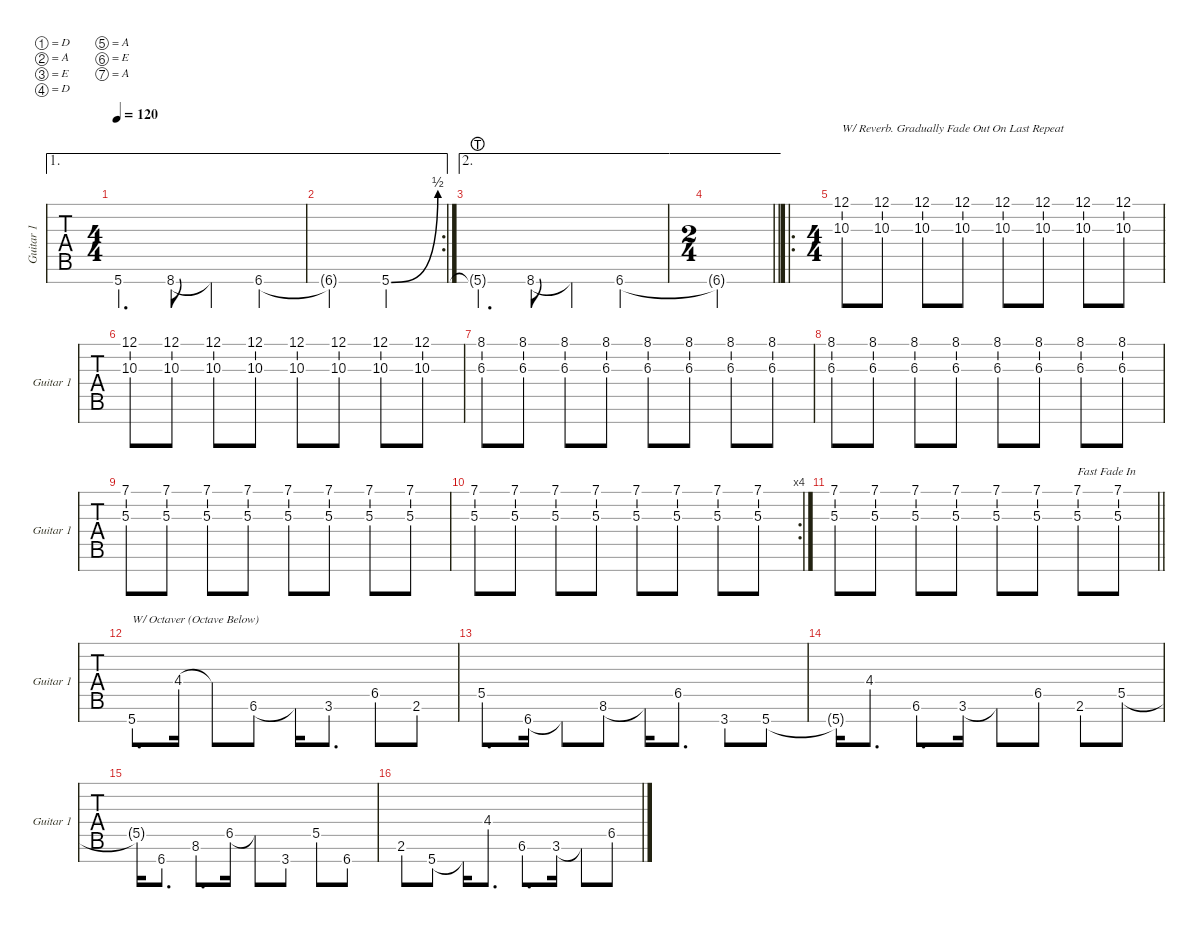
\defaultSystemsLayout 4
\hideDynamics
\bracketExtendMode nobrackets
\singleTrackTrackNamePolicy allsystems
\multiTrackTrackNamePolicy allsystems
\firstSystemTrackNameMode fullname
\otherSystemsTrackNameMode fullname
\otherSystemsTrackNameOrientation horizontal
\track ("Guitar 1" "Guitar 1") {instrument overdrivenguitar}
\staff {tabs}
\tuning (D4 A3 E3 D3 A2 E2 A1)
\ae 1
\ts (4 4)
\tempo 120
\clef g2
\ks c
5.7{t}.4{d dy mf} 8.7.8 8.7{t}.4 6.7.4 |
\ae 1
\rc 2
6.7{t}.2 5.7{be (bend 45 0 60 2)}.2 |
\ae 2
5.7{lht g}.4{d} 8.7.8 8.7{t}.4 6.7.4 |
\ae 2
\ts (2 4)
\barLineRight lightlight
6.7{t}.2 |
\ro
\ts (4 4)
(10.3 12.1).8{txt "W/ Reverb. Gradually Fade Out On Last Repeat"} (12.1 10.3).8 (12.1 10.3).8 (12.1 10.3).8 (12.1 10.3).8 (12.1 10.3).8 (12.1 10.3).8 (12.1 10.3).8 |
(10.3 12.1).8 (10.3 12.1).8 (10.3 12.1).8 (10.3 12.1).8 (10.3 12.1).8 (10.3 12.1).8 (10.3 12.1).8 (10.3 12.1).8 |
(6.3 8.1).8 (6.3 8.1).8 (6.3 8.1).8 (6.3 8.1).8 (6.3 8.1).8 (6.3 8.1).8 (6.3 8.1).8 (6.3 8.1).8 |
(6.3 8.1).8 (6.3 8.1).8 (6.3 8.1).8 (6.3 8.1).8 (6.3 8.1).8 (6.3 8.1).8 (6.3 8.1).8 (6.3 8.1).8 |
(5.3 7.1).8 (5.3 7.1).8 (5.3 7.1).8 (5.3 7.1).8 (5.3 7.1).8 (5.3 7.1).8 (5.3 7.1).8 (5.3 7.1).8 |
\rc 4
(5.3 7.1).8 (5.3 7.1).8 (5.3 7.1).8 (5.3 7.1).8 (5.3 7.1).8 (5.3 7.1).8 (5.3 7.1).8 (5.3 7.1).8 |
\barLineRight lightlight
(5.3 7.1).8 (5.3 7.1).8 (5.3 7.1).8 (5.3 7.1).8 (5.3 7.1).8 (5.3 7.1).8 (5.3 7.1).8{txt "Fast Fade In"} (5.3 7.1).8 |
5.7.8{d txt "W/ Octaver (Octave Below)"} 4.4.16 4.4{t}.8 6.6.8 6.6{t}.16 3.6.8{d} 6.5.8 2.6.8 |
5.5.8{d} 6.7.16 6.7{t}.8 8.6.8 8.6{t}.16 6.5.8{d} 3.7.8 5.7.8 |
5.7{t}.16 4.4.8{d} 6.6.8{d} 3.6.16 3.6{t}.8 6.5.8 2.6.8 5.5.8 |
5.5{t}.16 6.7.8{d} 8.6.8{d} 6.5.16 6.5{t}.8 3.7.8 5.5.8 6.7.8 |
2.6.8 5.7.8 5.7{t}.16 4.4.8{d} 6.6.8{d} 3.6.16 3.6{t}.8 6.5.8
